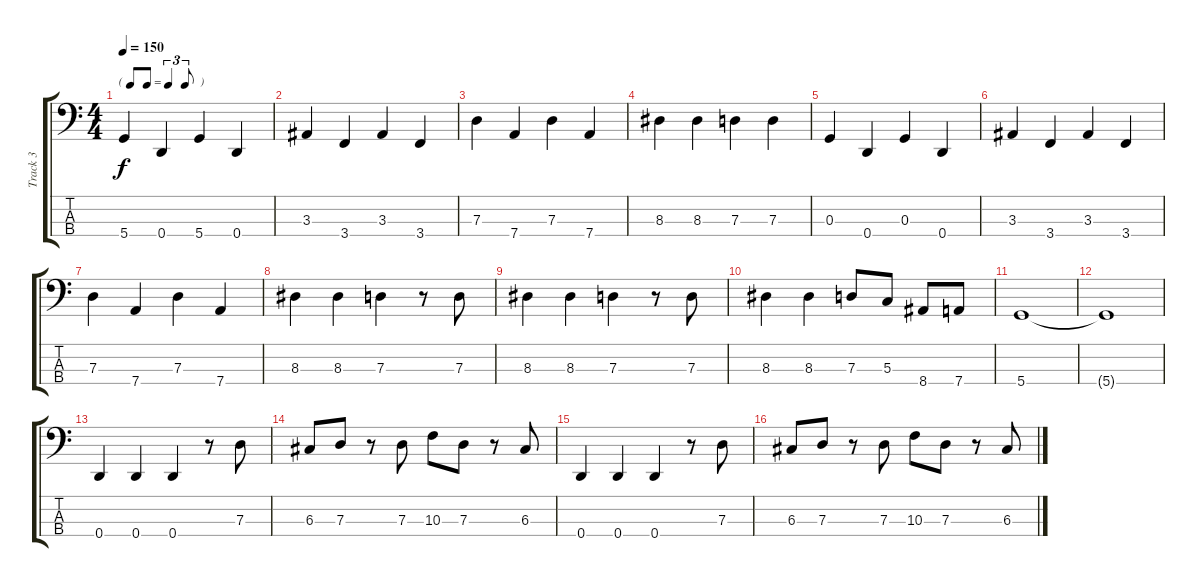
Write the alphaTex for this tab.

\track ("Track 3" "Track 3") {instrument electricbassfinger}
\staff {score tabs}
\tuning (F2 C2 G1 D1) {hide}
\ts (4 4)
\tf triplet8th
\tempo 150
\clef f4
\ks c
5.4.4{dy f} 0.4.4 5.4.4 0.4.4 |
3.3.4 3.4.4 3.3.4 3.4.4 |
7.3.4 7.4.4 7.3.4 7.4.4 |
8.3.4 8.3.4 7.3.4 7.3.4 |
0.3.4 0.4.4 0.3.4 0.4.4 |
3.3.4 3.4.4 3.3.4 3.4.4 |
7.3.4 7.4.4 7.3.4 7.4.4 |
8.3.4 8.3.4 7.3.4 r.8 7.3.8 |
8.3.4 8.3.4 7.3.4 r.8 7.3.8 |
8.3.4 8.3.4 7.3.8 5.3.8 8.4.8 7.4.8 |
5.4.1 |
5.4{t}.1 |
0.4.4 0.4.4 0.4.4 r.8 7.3.8 |
6.3.8 7.3.8 r.8 7.3.8 10.3.8 7.3.8 r.8 6.3.8 |
0.4.4 0.4.4 0.4.4 r.8 7.3.8 |
6.3.8 7.3.8 r.8 7.3.8 10.3.8 7.3.8 r.8 6.3.8
